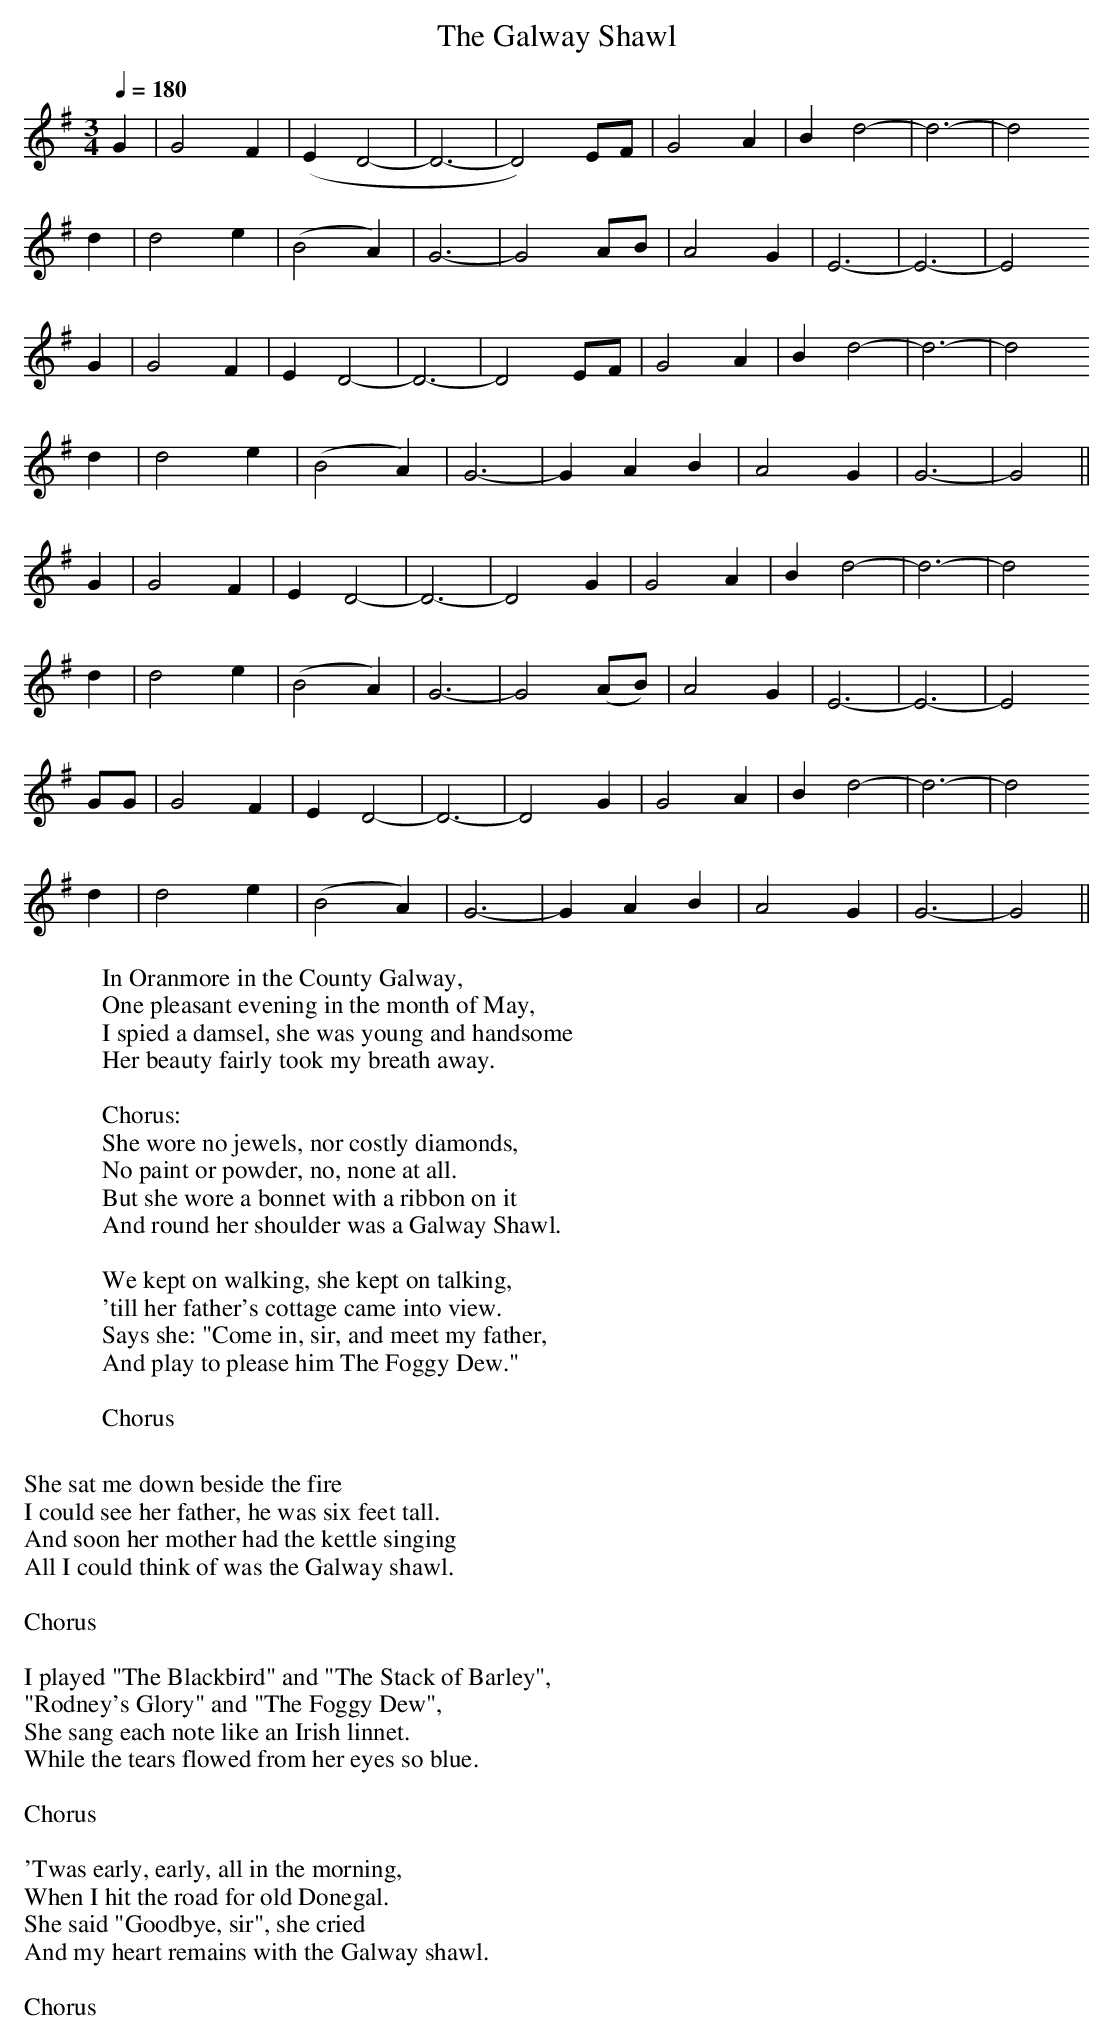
X:1
T:Galway Shawl, The
M:3/4
L:1/8
Q:1/4=180
K:G
G2 | G4 F2 | (E2 D4- | D6- | D4) EF | G4 A2 | B2 d4- | d6- | d4
d2 | d4 e2 | (B4 A2) | G6- | G4 AB | A4 G2 | E6- | E6- | E4
G2 | G4 F2 | E2 D4- | D6- | D4- EF | G4 A2 | B2 d4- | d6- | d4
d2 | d4 e2 | (B4 A2) | G6- | G2 A2 B2 | A4 G2 | G6- | G4 ||
G2 | G4 F2 | E2 D4- | D6- | D4 G2 | G4 A2 | B2 d4- | d6- | d4
d2 | d4 e2 | (B4 A2) | G6- | G4 (AB) | A4 G2 | E6- | E6- | E4
GG | G4 F2 | E2 D4- | D6- | D4- G2 | G4 A2 | B2 d4- | d6- | d4
d2 | d4 e2 | (B4 A2) | G6- | G2 A2 B2 | A4 G2 | G6- | G4 ||
W:In Oranmore in the County Galway,
W:One pleasant evening in the month of May,
W:I spied a damsel, she was young and handsome
W:Her beauty fairly took my breath away.
W:
W:Chorus:
W:She wore no jewels, nor costly diamonds,
W:No paint or powder, no, none at all.
W:But she wore a bonnet with a ribbon on it
W:And round her shoulder was a Galway Shawl.
W:
W:We kept on walking, she kept on talking,
W:'till her father's cottage came into view.
W:Says she: "Come in, sir, and meet my father,
W:And play to please him The Foggy Dew."
W:
W:Chorus
W:
W:She sat me down beside the fire
W:I could see her father, he was six feet tall.
W:And soon her mother had the kettle singing
W:All I could think of was the Galway shawl.
W:
W:Chorus
W:
W:I played "The Blackbird" and "The Stack of Barley",
W:"Rodney's Glory" and "The Foggy Dew",
W:She sang each note like an Irish linnet.
W:While the tears flowed from her eyes so blue.
W:
W:Chorus
W:
W:'Twas early, early, all in the morning,
W:When I hit the road for old Donegal.
W:She said "Goodbye, sir", she cried
W:And my heart remains with the Galway shawl.
W:
W:Chorus
W:
W:
W:
W:
W:
W:
